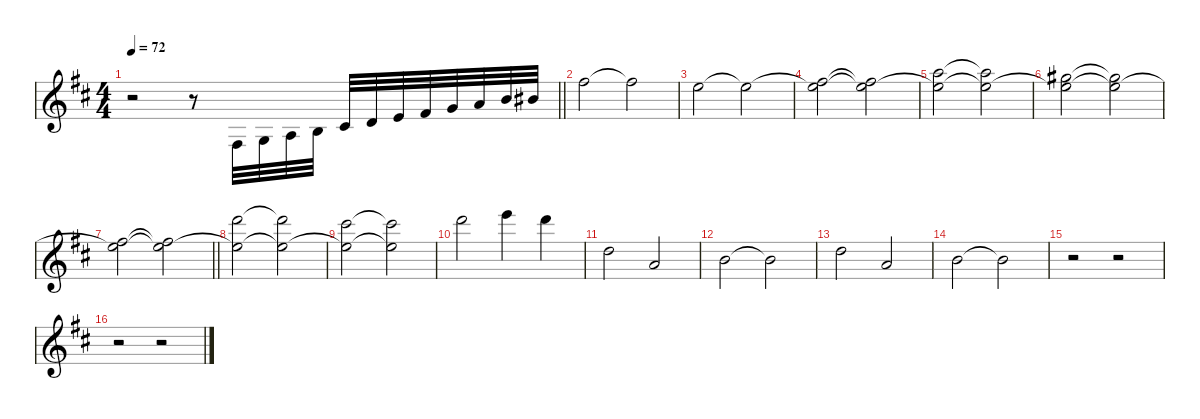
\defaultSystemsLayout 4
\hideDynamics
\bracketExtendMode nobrackets
\singleTrackTrackNamePolicy hidden
\multiTrackTrackNamePolicy hidden
\otherSystemsTrackNameOrientation horizontal
\track ("Sax" "sax.") {instrument tenorsax}
\staff {score}
\tuning (E4 B3 G3 D3 A2 E2)
\displaytranspose 14
\ts (4 4)
\tempo 72
\clef g2
\barLineRight lightlight
\ks d
r.2{dy f beam Down} r.8{beam Down} 0.6{acc #}.32{dy mf beam Up} 1.6{acc forcenatural}.32{dy f beam Up} 3.6{acc forcenatural}.32{beam Up} 0.5{acc forcenatural}.32{beam Up} 2.5{acc #}.32{beam Up} 3.5{acc forcenatural}.32{beam Up} 0.4{acc forcenatural}.32{beam Up} 2.4{acc #}.32{beam Up} 3.4{acc forcenatural}.32{beam Up} 0.3{acc forcenatural}.32{beam Up} 2.3{acc forcenatural}.32{dy ff beam Up} 3.3{acc #}.32{dy f beam Up} |
0.1{acc #}.2{dy ff beam Down} 0.1{t acc #}.2{dy f beam Down} |
3.2{acc forcenatural}.2{beam Down} 3.2{t acc forcenatural}.2{beam Down} |
(0.1{acc #} 3.2{t acc forcenatural}).2{beam Down} (0.1{t acc #} 3.2{t acc forcenatural}).2{beam Down} |
(3.1{acc forcenatural} 3.2{t acc forcenatural}).2{dy mf beam Down} (3.1{t acc forcenatural} 3.2{t acc forcenatural}).2{dy f beam Down} |
(2.1{acc #} 3.2{t acc forcenatural}).2{dy mf beam Down} (2.1{t acc #} 3.2{t acc forcenatural}).2{dy f beam Down} |
\barLineRight lightlight
(0.1{acc #} 3.2{t acc forcenatural}).2{dy mp beam Down} (0.1{t acc #} 3.2{t acc forcenatural}).2{dy f beam Down} |
(8.1{acc forcenatural} 3.2{t acc forcenatural}).2{beam Down} (8.1{t acc forcenatural} 3.2{t acc forcenatural}).2{beam Down} |
(7.1{acc #} 3.2{t acc forcenatural}).2{dy mf beam Down} (7.1{t acc #} 3.2{t acc forcenatural}).2{dy f beam Down} |
8.1{acc forcenatural}.2{dy mf beam Down} 10.1{acc forcenatural}.4{dy f beam Down} 8.1{acc forcenatural}.4{dy mf beam Down} |
5.3{acc forcenatural}.2{dy ff beam Down} 5.4{acc forcenatural}.2{dy f beam Up} |
7.4{acc forcenatural}.2{beam Down} 7.4{t acc forcenatural}.2{beam Down} |
5.3{acc forcenatural}.2{dy ff beam Down} 5.4{acc forcenatural}.2{dy f beam Up} |
7.4{acc forcenatural}.2{beam Down} 7.4{t acc forcenatural}.2{beam Down} |
r.2{beam Down} r.2{beam Down} |
r.2{beam Down} r.2{beam Down}
